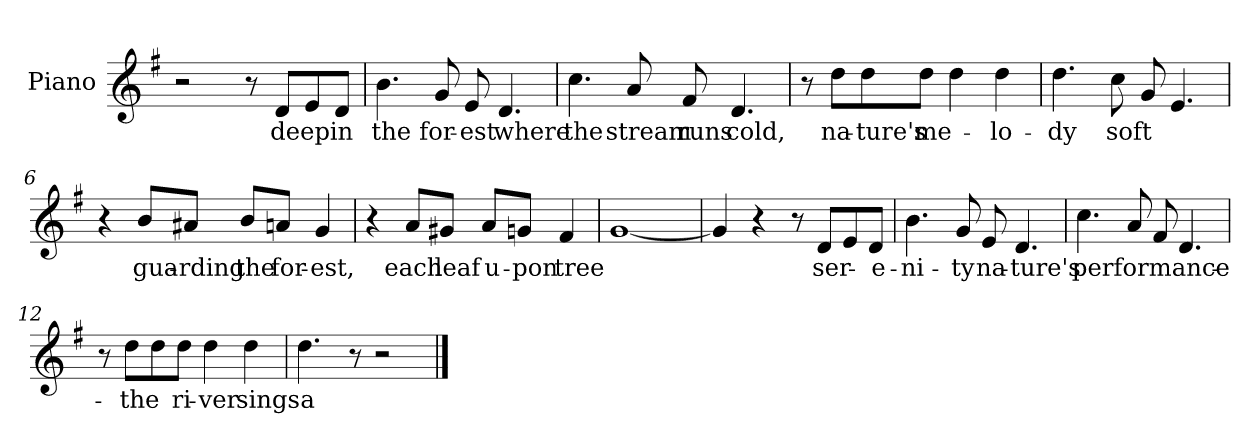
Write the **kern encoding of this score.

**kern	**text
*part1	*part1
*staff1	*staff1
*I"Piano	*
*I'Pno	*
*clefG2	*
*k[f#]	*
*G:	*
=1	=1
2r	.
8r	.
!	!LO:LY:b
8d/L	deep
8e/	.
!	!LO:LY:b
8d/J	in
=2	=2
!	!LO:LY:b
4.b\	the
!	!LO:LY:b
8g/	for-
!	!LO:LY:b
8e/	-est
!	!LO:LY:b
4.d/	where
=3	=3
!	!LO:LY:b
4.cc\	the
!	!LO:LY:b
8a/	stream
!	!LO:LY:b
8f#/	runs
!	!LO:LY:b
4.d/	cold,
=4	=4
8r	.
!	!LO:LY:b
8dd\L	na-
!	!LO:LY:b
8dd\	-ture's
!	!LO:LY:b
8dd\J	me-
4dd\	.
!	!LO:LY:b
4dd\	lo-
!!LO:LB:g=z
=5	=5
!	!LO:LY:b
4.dd\	-dy
!	!LO:LY:b
8cc\	soft
8g/	.
4.e/	.
=6	=6
4r	.
!	!LO:LY:b
8b/L	gua-
!	!LO:LY:b
8a#X/J	-rding
!	!LO:LY:b
8b/L	the
!	!LO:LY:b
8an/J	for-
!	!LO:LY:b
4g/	-est,
=7	=7
4r	.
!	!LO:LY:b
8a/L	each
!	!LO:LY:b
8g#X/J	leaf
!	!LO:LY:b
8a/L	u-
!	!LO:LY:b
8gn/J	-pon
!	!LO:LY:b
4f#/	tree
=8	=8
[1g	.
!!LO:LB:g=z
=9	=9
4g/]	.
4r	.
8r	.
!	!LO:LY:b
8d/L	ser-
8e/	.
!	!LO:LY:b
8d/J	e-
=10	=10
!	!LO:LY:b
4.b\	ni-
!	!LO:LY:b
8g/	-ty
!	!LO:LY:b
8e/	na-
!	!LO:LY:b
4.d/	-ture's
=11	=11
!	!LO:LY:b
4.cc\	performance-
8a/	.
8f#/	.
4.d/	.
=12	=12
8r	.
!	!LO:LY:b
8dd\L	the
8dd\	.
!	!LO:LY:b
8dd\J	ri-
!	!LO:LY:b
4dd\	-ver
!	!LO:LY:b
4dd\	sings
=13	=13
!	!LO:LY:b
4.dd\	a
8r	.
2r	.
==	==
*-	*-
